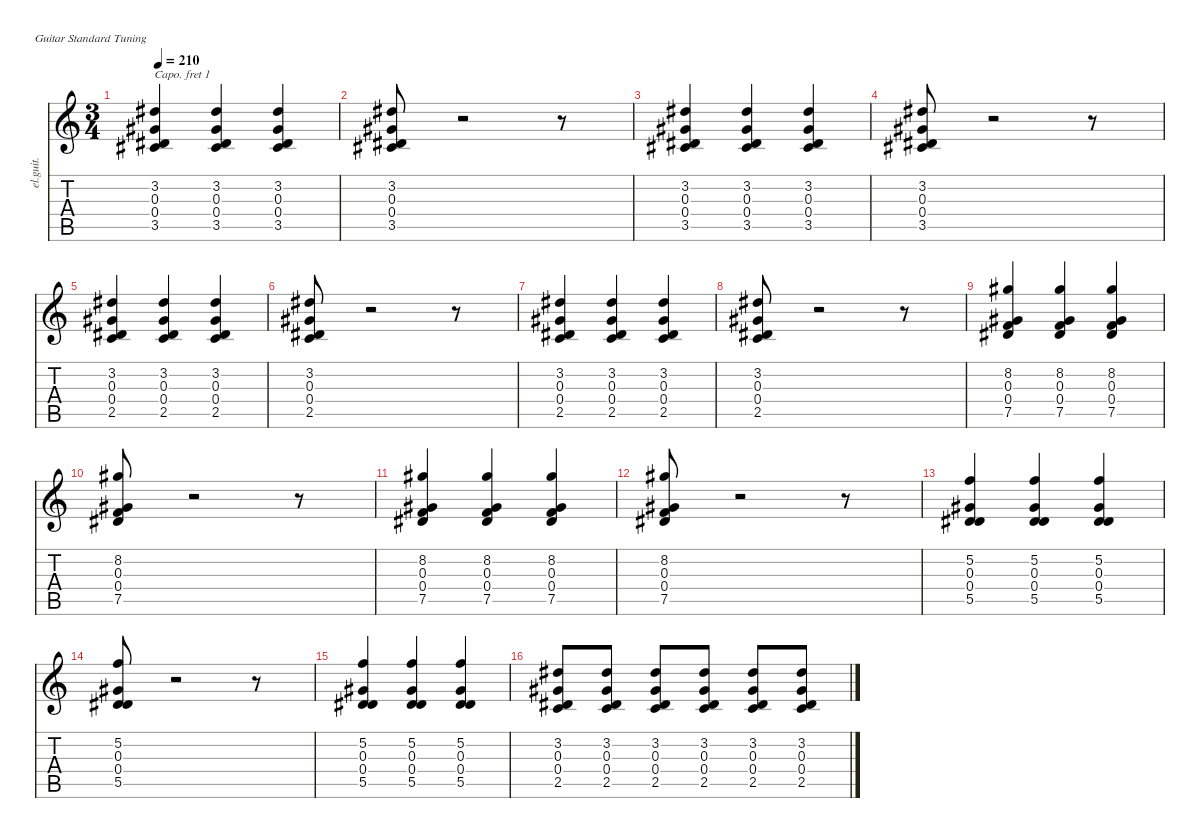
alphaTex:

\defaultSystemsLayout 4
\hideDynamics
\bracketExtendMode nobrackets
\otherSystemsTrackNameOrientation horizontal
\track ("Clean Guitar" "el.guit.") {instrument electricguitarclean}
\staff {score tabs}
\capo 1
\tuning (E4 B3 G3 D3 A2 E2)
\ts (3 4)
\tempo 210
\clef g2
\ks c
(3.5{acc #} 0.4{acc #} 3.2{acc #} 0.3{acc #}).4{dy mf beam Up} (3.5{acc #} 0.4{acc #} 0.3{acc #} 3.2{acc #}).4{beam Up} (3.5{acc #} 0.4{acc #} 0.3{acc #} 3.2{acc #}).4{beam Up} |
(3.5{acc #} 0.4{acc #} 0.3{acc #} 3.2{acc #}).8{beam Up} r.2{beam Up} r.8{beam Up} |
(3.5{acc #} 0.4{acc #} 0.3{acc #} 3.2{acc #}).4{beam Up} (3.5{acc #} 0.4{acc #} 0.3{acc #} 3.2{acc #}).4{beam Up} (3.5{acc #} 0.4{acc #} 0.3{acc #} 3.2{acc #}).4{beam Up} |
(3.5{acc #} 0.4{acc #} 0.3{acc #} 3.2{acc #}).8{beam Up} r.2{beam Up} r.8{beam Up} |
(2.5 0.4{acc #} 3.2{acc #} 0.3{acc #}).4{beam Up} (2.5 0.4{acc #} 0.3{acc #} 3.2{acc #}).4{beam Up} (2.5 0.4{acc #} 0.3{acc #} 3.2{acc #}).4{beam Up} |
(2.5 0.4{acc #} 0.3{acc #} 3.2{acc #}).8{beam Up} r.2{beam Up} r.8{beam Up} |
(2.5 0.4{acc #} 0.3{acc #} 3.2{acc #}).4{beam Up} (2.5 0.4{acc #} 0.3{acc #} 3.2{acc #}).4{beam Up} (2.5 0.4{acc #} 0.3{acc #} 3.2{acc #}).4{beam Up} |
(2.5 0.4{acc #} 0.3{acc #} 3.2{acc #}).8{beam Up} r.2{beam Up} r.8{beam Up} |
(7.5 0.4{acc #} 0.3{acc #} 8.2{acc #}).4{beam Up} (7.5 0.4{acc #} 0.3{acc #} 8.2{acc #}).4{beam Up} (7.5 0.4{acc #} 0.3{acc #} 8.2{acc #}).4{beam Up} |
(7.5 0.4{acc #} 0.3{acc #} 8.2{acc #}).8{beam Up} r.2{beam Up} r.8{beam Up} |
(7.5 0.4{acc #} 0.3{acc #} 8.2{acc #}).4{beam Up} (7.5 0.4{acc #} 0.3{acc #} 8.2{acc #}).4{beam Up} (7.5 0.4{acc #} 0.3{acc #} 8.2{acc #}).4{beam Up} |
(7.5 0.4{acc #} 0.3{acc #} 8.2{acc #}).8{beam Up} r.2{beam Up} r.8{beam Up} |
(5.5{acc #} 0.4{acc #} 0.3{acc #} 5.2).4{beam Up} (5.5{acc #} 0.4{acc #} 0.3{acc #} 5.2).4{beam Up} (5.5{acc #} 0.4{acc #} 0.3{acc #} 5.2).4{beam Up} |
(5.5{acc #} 0.4{acc #} 0.3{acc #} 5.2).8{beam Up} r.2{beam Up} r.8{beam Up} |
(5.5{acc #} 0.4{acc #} 0.3{acc #} 5.2).4{beam Up} (5.5{acc #} 0.4{acc #} 0.3{acc #} 5.2).4{beam Up} (5.5{acc #} 0.4{acc #} 0.3{acc #} 5.2).4{beam Up} |
(2.5 0.4{acc #} 0.3{acc #} 3.2{acc #}).8{beam Up} (3.2{acc #} 2.5 0.3{acc #} 0.4{acc #}).8{beam Up} (3.2{acc #} 2.5 0.3{acc #} 0.4{acc #}).8{beam Up} (3.2{acc #} 0.4{acc #} 0.3{acc #} 2.5).8{beam Up} (3.2{acc #} 0.3{acc #} 0.4{acc #} 2.5).8{beam Up} (3.2{acc #} 2.5 0.3{acc #} 0.4{acc #}).8{beam Up}
